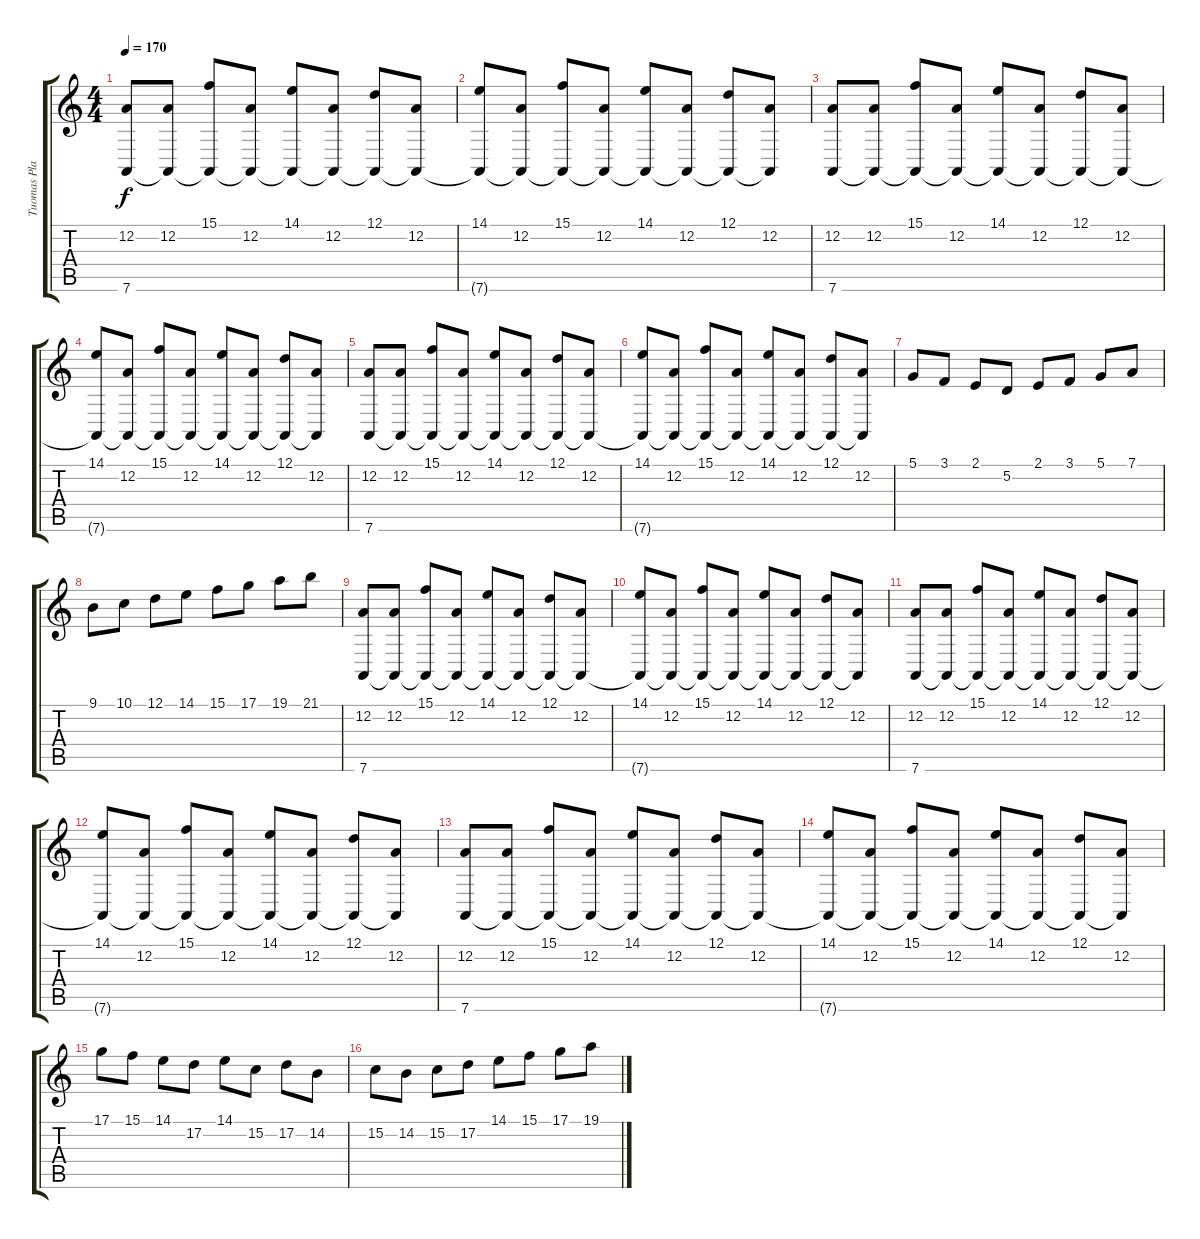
\track ("Tuomas Planman" "Tuomas Pla") {instrument harpsichord}
\staff {score tabs}
\tuning (D4 A3 F3 C3 G2 D2) {hide}
\ts (4 4)
\tempo 170
\clef g2
\ks c
(12.2 7.6).8{dy f} (12.2 7.6{t}).8 (15.1 7.6{t}).8 (12.2 7.6{t}).8 (14.1 7.6{t}).8 (12.2 7.6{t}).8 (12.1 7.6{t}).8 (12.2 7.6{t}).8 |
(14.1 7.6{t}).8 (12.2 7.6{t}).8 (15.1 7.6{t}).8 (12.2 7.6{t}).8 (14.1 7.6{t}).8 (12.2 7.6{t}).8 (12.1 7.6{t}).8 (12.2 7.6{t}).8 |
(12.2 7.6).8 (12.2 7.6{t}).8 (15.1 7.6{t}).8 (12.2 7.6{t}).8 (14.1 7.6{t}).8 (12.2 7.6{t}).8 (12.1 7.6{t}).8 (12.2 7.6{t}).8 |
(14.1 7.6{t}).8 (12.2 7.6{t}).8 (15.1 7.6{t}).8 (12.2 7.6{t}).8 (14.1 7.6{t}).8 (12.2 7.6{t}).8 (12.1 7.6{t}).8 (12.2 7.6{t}).8 |
(12.2 7.6).8 (12.2 7.6{t}).8 (15.1 7.6{t}).8 (12.2 7.6{t}).8 (14.1 7.6{t}).8 (12.2 7.6{t}).8 (12.1 7.6{t}).8 (12.2 7.6{t}).8 |
(14.1 7.6{t}).8 (12.2 7.6{t}).8 (15.1 7.6{t}).8 (12.2 7.6{t}).8 (14.1 7.6{t}).8 (12.2 7.6{t}).8 (12.1 7.6{t}).8 (12.2 7.6{t}).8 |
5.1.8 3.1.8 2.1.8 5.2.8 2.1.8 3.1.8 5.1.8 7.1.8 |
9.1.8 10.1.8 12.1.8 14.1.8 15.1.8 17.1.8 19.1.8 21.1.8 |
(12.2 7.6).8 (12.2 7.6{t}).8 (15.1 7.6{t}).8 (12.2 7.6{t}).8 (14.1 7.6{t}).8 (12.2 7.6{t}).8 (12.1 7.6{t}).8 (12.2 7.6{t}).8 |
(14.1 7.6{t}).8 (12.2 7.6{t}).8 (15.1 7.6{t}).8 (12.2 7.6{t}).8 (14.1 7.6{t}).8 (12.2 7.6{t}).8 (12.1 7.6{t}).8 (12.2 7.6{t}).8 |
(12.2 7.6).8 (12.2 7.6{t}).8 (15.1 7.6{t}).8 (12.2 7.6{t}).8 (14.1 7.6{t}).8 (12.2 7.6{t}).8 (12.1 7.6{t}).8 (12.2 7.6{t}).8 |
(14.1 7.6{t}).8 (12.2 7.6{t}).8 (15.1 7.6{t}).8 (12.2 7.6{t}).8 (14.1 7.6{t}).8 (12.2 7.6{t}).8 (12.1 7.6{t}).8 (12.2 7.6{t}).8 |
(12.2 7.6).8 (12.2 7.6{t}).8 (15.1 7.6{t}).8 (12.2 7.6{t}).8 (14.1 7.6{t}).8 (12.2 7.6{t}).8 (12.1 7.6{t}).8 (12.2 7.6{t}).8 |
(14.1 7.6{t}).8 (12.2 7.6{t}).8 (15.1 7.6{t}).8 (12.2 7.6{t}).8 (14.1 7.6{t}).8 (12.2 7.6{t}).8 (12.1 7.6{t}).8 (12.2 7.6{t}).8 |
17.1.8 15.1.8 14.1.8 17.2.8 14.1.8 15.2.8 17.2.8 14.2.8 |
15.2.8 14.2.8 15.2.8 17.2.8 14.1.8 15.1.8 17.1.8 19.1.8
